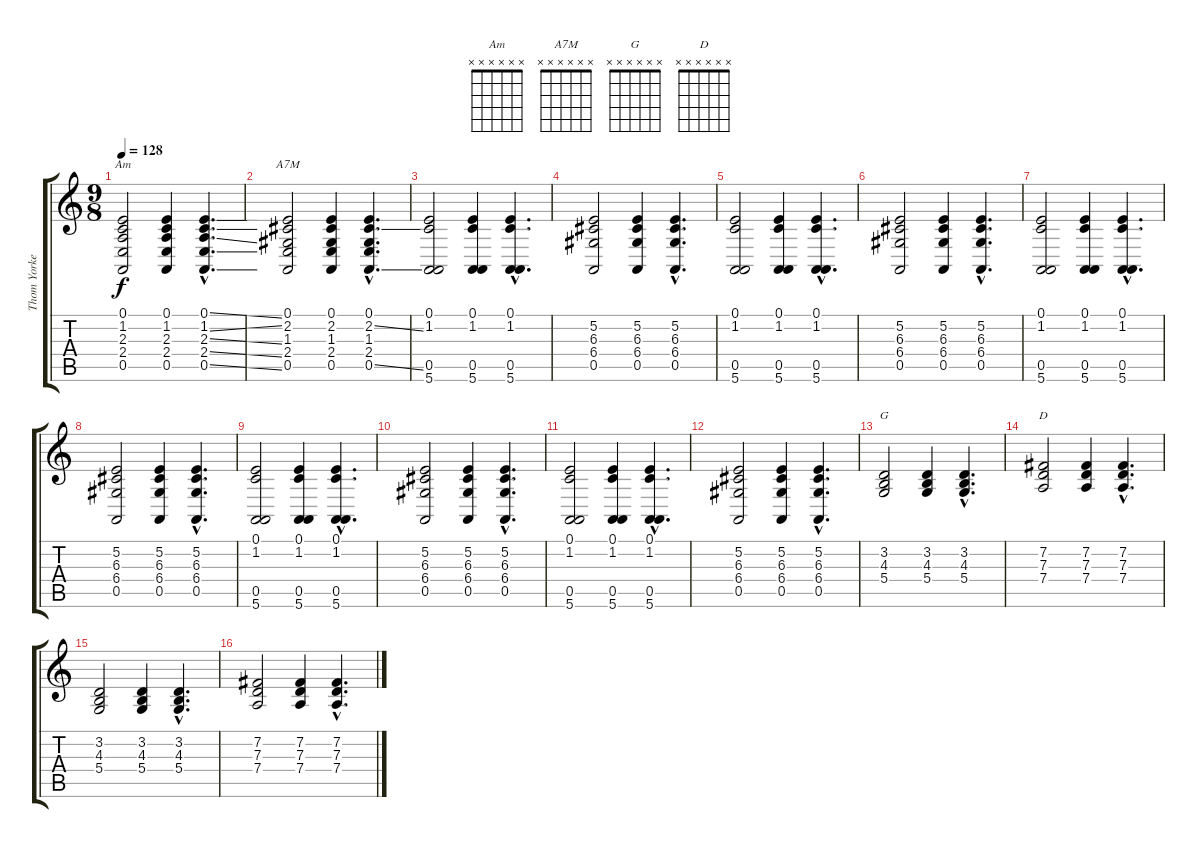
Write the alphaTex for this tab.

\track ("Thom Yorke - Rhodes Piano" "Thom Yorke") {instrument electricpiano1}
\staff {score tabs}
\tuning (E4 B3 G3 D3 A2 E2) {hide}
\chord ("Am" x x x x x x) {firstfret 0}
\chord ("A7M" x x x x x x) {firstfret 0}
\chord ("G" x x x x x x) {firstfret 0}
\chord ("D" x x x x x x) {firstfret 0}
\ts (9 8)
\tempo 128
\clef g2
\ks c
(0.1 1.2 2.3 2.4 0.5).2{ch "Am" dy f} (0.1 1.2 2.3 2.4 0.5).4 (0.1{ss hac} 1.2{ss hac} 2.3{ss hac} 2.4{ss hac} 0.5{ss hac}).4{d} |
(0.1 2.2 1.3 2.4 0.5).2{ch "A7M"} (0.1 2.2 1.3 2.4 0.5).4 (0.1{hac} 2.2{ss hac} 1.3{hac} 2.4{hac} 0.5{ss hac}).4{d} |
(0.1 1.2 0.5 5.6).2 (0.1 1.2 0.5 5.6).4 (0.1{hac} 1.2{hac} 0.5{hac} 5.6{hac}).4{d} |
(5.2 6.3 6.4 0.5).2 (5.2 6.3 6.4 0.5).4 (5.2{hac} 6.3{hac} 6.4{hac} 0.5{hac}).4{d} |
(0.1 1.2 0.5 5.6).2 (0.1 1.2 0.5 5.6).4 (0.1{hac} 1.2{hac} 0.5{hac} 5.6{hac}).4{d} |
(5.2 6.3 6.4 0.5).2 (5.2 6.3 6.4 0.5).4 (5.2{hac} 6.3{hac} 6.4{hac} 0.5{hac}).4{d} |
(0.1 1.2 0.5 5.6).2 (0.1 1.2 0.5 5.6).4 (0.1{hac} 1.2{hac} 0.5{hac} 5.6{hac}).4{d} |
(5.2 6.3 6.4 0.5).2 (5.2 6.3 6.4 0.5).4 (5.2{hac} 6.3{hac} 6.4{hac} 0.5{hac}).4{d} |
(0.1 1.2 0.5 5.6).2 (0.1 1.2 0.5 5.6).4 (0.1{hac} 1.2{hac} 0.5{hac} 5.6{hac}).4{d} |
(5.2 6.3 6.4 0.5).2 (5.2 6.3 6.4 0.5).4 (5.2{hac} 6.3{hac} 6.4{hac} 0.5{hac}).4{d} |
(0.1 1.2 0.5 5.6).2 (0.1 1.2 0.5 5.6).4 (0.1{hac} 1.2{hac} 0.5{hac} 5.6{hac}).4{d} |
(5.2 6.3 6.4 0.5).2 (5.2 6.3 6.4 0.5).4 (5.2{hac} 6.3{hac} 6.4{hac} 0.5{hac}).4{d} |
(3.2 4.3 5.4).2{ch "G"} (3.2 4.3 5.4).4 (3.2{hac} 4.3{hac} 5.4{hac}).4{d} |
(7.2 7.3 7.4).2{ch "D"} (7.2 7.3 7.4).4 (7.2{hac} 7.3{hac} 7.4{hac}).4{d} |
(3.2 4.3 5.4).2 (3.2 4.3 5.4).4 (3.2{hac} 4.3{hac} 5.4{hac}).4{d} |
(7.2 7.3 7.4).2 (7.2 7.3 7.4).4 (7.2{hac} 7.3{hac} 7.4{hac}).4{d}
